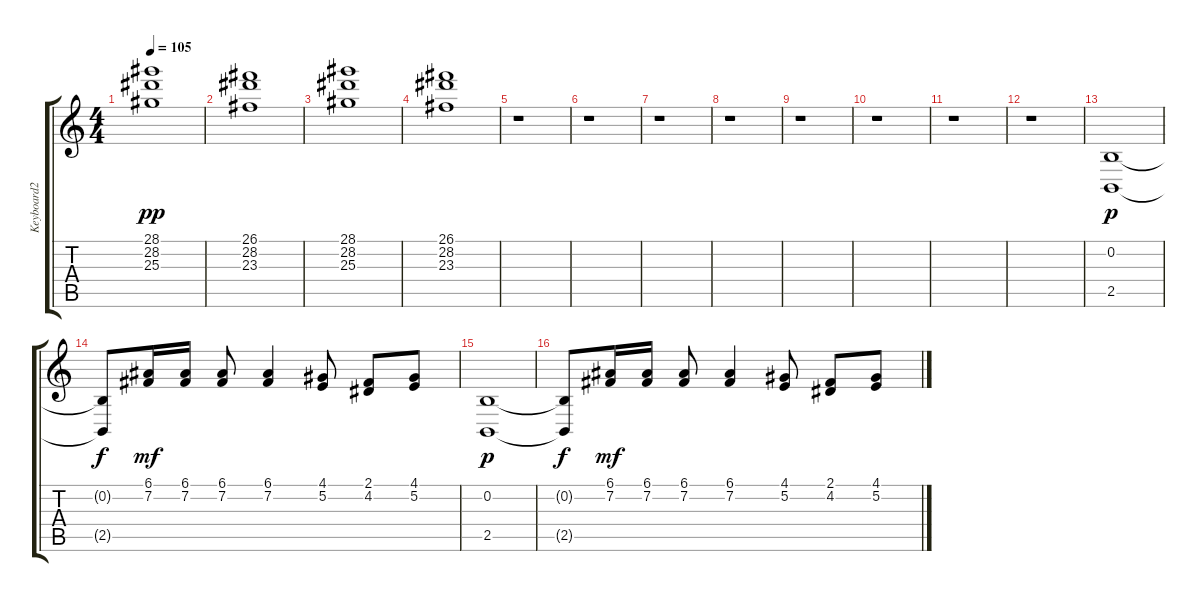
\track ("Keyboard2" "Keyboard2") {instrument lead2sawtooth}
\staff {score tabs}
\tuning (E4 B3 G3 D3 A2 E2) {hide}
\ts (4 4)
\tempo 105
\clef g2
\ks c
(28.1 28.2 25.3).1{dy pp} |
(26.1 28.2 23.3).1 |
(28.1 28.2 25.3).1 |
(26.1 28.2 23.3).1 |
r.1 |
r.1 |
r.1 |
r.1 |
r.1 |
r.1 |
r.1 |
r.1 |
(0.2 2.5).1{dy p} |
(0.2{t} 2.5{t}).8{dy f} (6.1 7.2).16{dy mf} (6.1 7.2).16 (6.1 7.2).8 (6.1 7.2).4 (4.1 5.2).8 (2.1 4.2).8 (4.1 5.2).8 |
(0.2 2.5).1{dy p} |
(0.2{t} 2.5{t}).8{dy f} (6.1 7.2).16{dy mf} (6.1 7.2).16 (6.1 7.2).8 (6.1 7.2).4 (4.1 5.2).8 (2.1 4.2).8 (4.1 5.2).8
